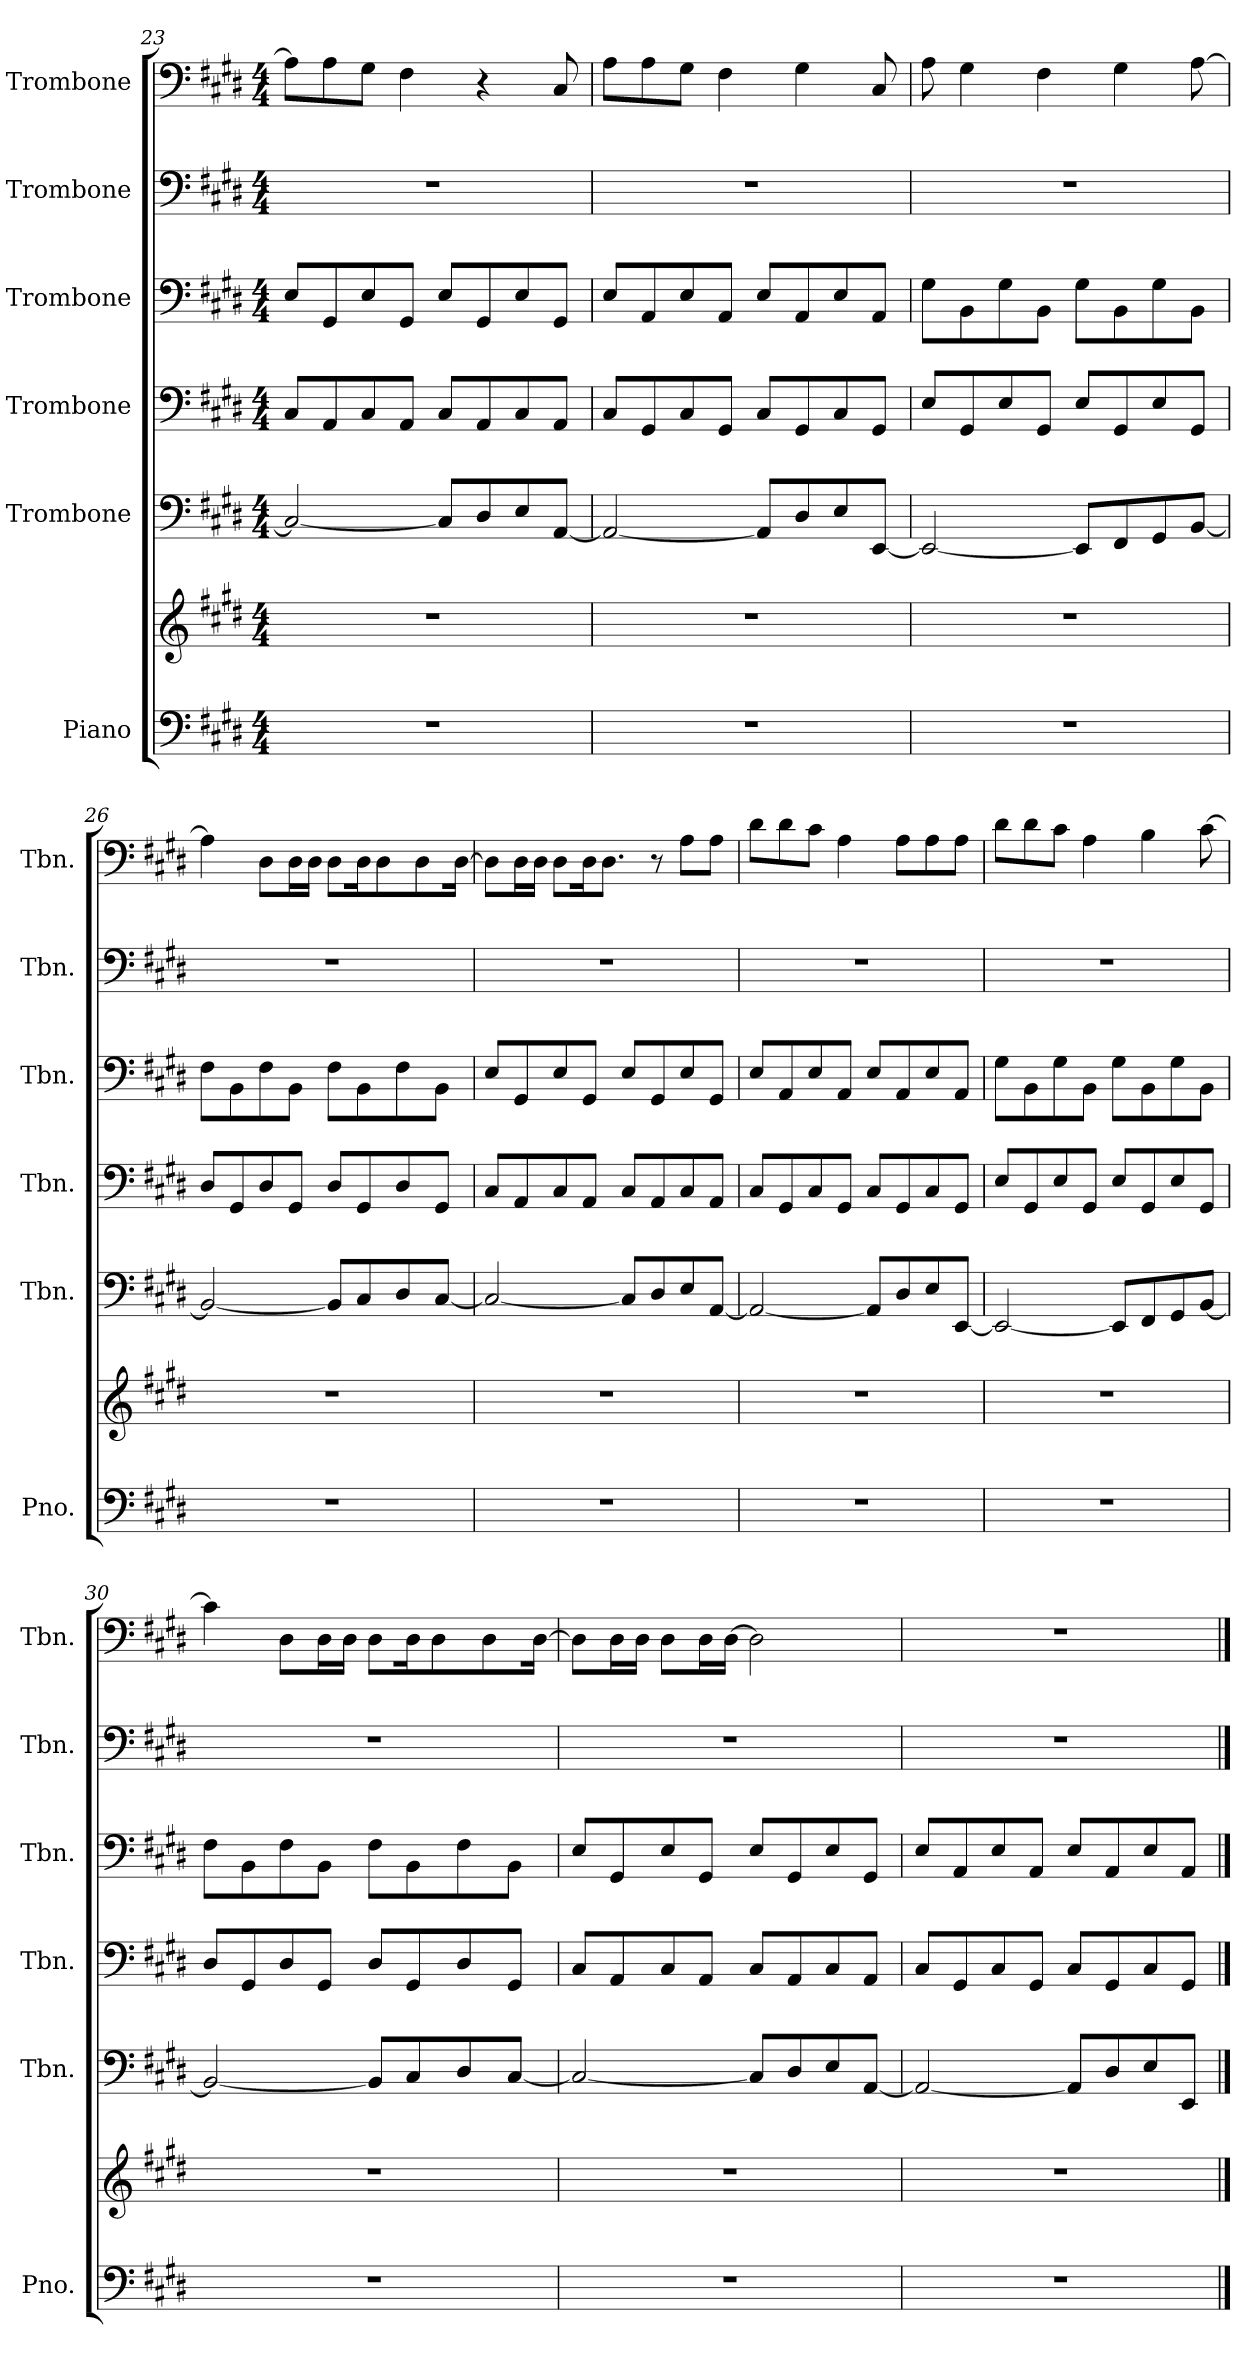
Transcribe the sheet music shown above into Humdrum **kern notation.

**kern	**kern	**kern	**kern	**kern	**kern	**kern
*part6	*part6	*part5	*part4	*part3	*part2	*part1
*staff7	*staff6	*staff5	*staff4	*staff3	*staff2	*staff1
*I"Piano	*	*I"Trombone	*I"Trombone	*I"Trombone	*I"Trombone	*I"Trombone
*I'Pno.	*	*I'Tbn.	*I'Tbn.	*I'Tbn.	*I'Tbn.	*I'Tbn.
*clefF4	*clefG2	*clefF4	*clefF4	*clefF4	*clefF4	*clefF4
*k[f#c#g#d#]	*k[f#c#g#d#]	*k[f#c#g#d#]	*k[f#c#g#d#]	*k[f#c#g#d#]	*k[f#c#g#d#]	*k[f#c#g#d#]
*M4/4	*M4/4	*M4/4	*M4/4	*M4/4	*M4/4	*M4/4
=23	=23	=23	=23	=23	=23	=23
1r	1r	2C#/_	8C#/L	8E/L	1r	8A\L]
.	.	.	8AA/	8GG#/	.	8A\
.	.	.	8C#/	8E/	.	8G#\J
.	.	.	8AA/J	8GG#/J	.	4F#\
.	.	8C#/L]	8C#/L	8E/L	.	.
.	.	8D#/	8AA/	8GG#/	.	4r
.	.	8E/	8C#/	8E/	.	.
.	.	[8AA/J	8AA/J	8GG#/J	.	8C#/
!!LO:PB:g=z
=24	=24	=24	=24	=24	=24	=24
1r	1r	2AA/_	8C#/L	8E/L	1r	8A\L
.	.	.	8GG#/	8AA/	.	8A\
.	.	.	8C#/	8E/	.	8G#\J
.	.	.	8GG#/J	8AA/J	.	4F#\
.	.	8AA/L]	8C#/L	8E/L	.	.
.	.	8D#/	8GG#/	8AA/	.	4G#\
.	.	8E/	8C#/	8E/	.	.
.	.	[8EE/J	8GG#/J	8AA/J	.	8C#/
=25	=25	=25	=25	=25	=25	=25
1r	1r	2EE/_	8E/L	8G#\L	1r	8A\
.	.	.	8GG#/	8BB\	.	4G#\
.	.	.	8E/	8G#\	.	.
.	.	.	8GG#/J	8BB\J	.	4F#\
.	.	8EE/L]	8E/L	8G#\L	.	.
.	.	8FF#/	8GG#/	8BB\	.	4G#\
.	.	8GG#/	8E/	8G#\	.	.
.	.	[8BB/J	8GG#/J	8BB\J	.	[8A\
=26	=26	=26	=26	=26	=26	=26
1r	1r	2BB/_	8D#/L	8F#\L	1r	4A\]
.	.	.	8GG#/	8BB\	.	.
.	.	.	8D#/	8F#\	.	8D#\L
.	.	.	8GG#/J	8BB\J	.	16D#\L
.	.	.	.	.	.	16D#\JJ
.	.	8BB/L]	8D#/L	8F#\L	.	8D#\L
.	.	8C#/	8GG#/	8BB\	.	16D#\K
.	.	.	.	.	.	8D#\
.	.	8D#/	8D#/	8F#\	.	.
.	.	.	.	.	.	8D#\
.	.	[8C#/J	8GG#/J	8BB\J	.	.
.	.	.	.	.	.	[16D#\Jk
=27	=27	=27	=27	=27	=27	=27
1r	1r	2C#/_	8C#/L	8E/L	1r	8D#\L]
.	.	.	8AA/	8GG#/	.	16D#\L
.	.	.	.	.	.	16D#\JJ
.	.	.	8C#/	8E/	.	8D#\L
.	.	.	8AA/J	8GG#/J	.	16D#\K
.	.	.	.	.	.	8.D#\J
.	.	8C#/L]	8C#/L	8E/L	.	.
.	.	8D#/	8AA/	8GG#/	.	8r
.	.	8E/	8C#/	8E/	.	8A\L
.	.	[8AA/J	8AA/J	8GG#/J	.	8A\J
!!LO:PB:g=z
=28	=28	=28	=28	=28	=28	=28
1r	1r	2AA/_	8C#/L	8E/L	1r	8d#\L
.	.	.	8GG#/	8AA/	.	8d#\
.	.	.	8C#/	8E/	.	8c#\J
.	.	.	8GG#/J	8AA/J	.	4A\
.	.	8AA/L]	8C#/L	8E/L	.	.
.	.	8D#/	8GG#/	8AA/	.	8A\L
.	.	8E/	8C#/	8E/	.	8A\
.	.	[8EE/J	8GG#/J	8AA/J	.	8A\J
=29	=29	=29	=29	=29	=29	=29
1r	1r	2EE/_	8E/L	8G#\L	1r	8d#\L
.	.	.	8GG#/	8BB\	.	8d#\
.	.	.	8E/	8G#\	.	8c#\J
.	.	.	8GG#/J	8BB\J	.	4A\
.	.	8EE/L]	8E/L	8G#\L	.	.
.	.	8FF#/	8GG#/	8BB\	.	4B\
.	.	8GG#/	8E/	8G#\	.	.
.	.	[8BB/J	8GG#/J	8BB\J	.	[8c#\
=30	=30	=30	=30	=30	=30	=30
1r	1r	2BB/_	8D#/L	8F#\L	1r	4c#\]
.	.	.	8GG#/	8BB\	.	.
.	.	.	8D#/	8F#\	.	8D#\L
.	.	.	8GG#/J	8BB\J	.	16D#\L
.	.	.	.	.	.	16D#\JJ
.	.	8BB/L]	8D#/L	8F#\L	.	8D#\L
.	.	8C#/	8GG#/	8BB\	.	16D#\K
.	.	.	.	.	.	8D#\
.	.	8D#/	8D#/	8F#\	.	.
.	.	.	.	.	.	8D#\
.	.	[8C#/J	8GG#/J	8BB\J	.	.
.	.	.	.	.	.	[16D#\Jk
=31	=31	=31	=31	=31	=31	=31
1r	1r	2C#/_	8C#/L	8E/L	1r	8D#\L]
.	.	.	8AA/	8GG#/	.	16D#\L
.	.	.	.	.	.	16D#\JJ
.	.	.	8C#/	8E/	.	8D#\L
.	.	.	8AA/J	8GG#/J	.	16D#\L
.	.	.	.	.	.	[16D#\JJ
.	.	8C#/L]	8C#/L	8E/L	.	2D#\]
.	.	8D#/	8AA/	8GG#/	.	.
.	.	8E/	8C#/	8E/	.	.
.	.	[8AA/J	8AA/J	8GG#/J	.	.
!!LO:PB:g=z
=32	=32	=32	=32	=32	=32	=32
1r	1r	2AA/_	8C#/L	8E/L	1r	1r
.	.	.	8GG#/	8AA/	.	.
.	.	.	8C#/	8E/	.	.
.	.	.	8GG#/J	8AA/J	.	.
.	.	8AA/L]	8C#/L	8E/L	.	.
.	.	8D#/	8GG#/	8AA/	.	.
.	.	8E/	8C#/	8E/	.	.
.	.	8EE/J	8GG#/J	8AA/J	.	.
==	==	==	==	==	==	==
*-	*-	*-	*-	*-	*-	*-
